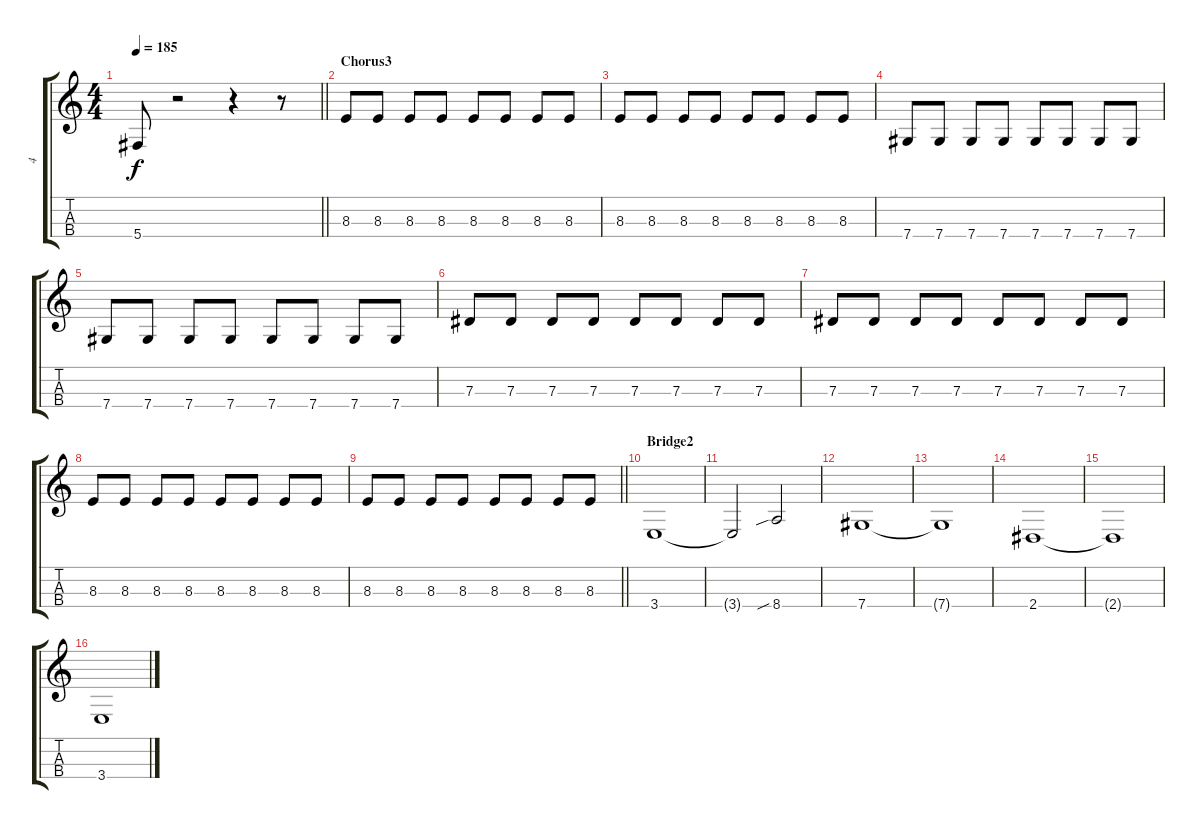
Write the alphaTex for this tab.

\track ("4" "4") {instrument electricbassfinger}
\staff {score tabs}
\tuning (Gb3 Db3 Ab2 Db2) {hide}
\ts (4 4)
\tempo 185
\clef g2
\barLineRight lightlight
\ks c
5.4.8{dy f} r.2 r.4 r.8 |
\section ("" "Chorus3")
8.3.8 8.3.8 8.3.8 8.3.8 8.3.8 8.3.8 8.3.8 8.3.8 |
8.3.8 8.3.8 8.3.8 8.3.8 8.3.8 8.3.8 8.3.8 8.3.8 |
7.4.8 7.4.8 7.4.8 7.4.8 7.4.8 7.4.8 7.4.8 7.4.8 |
7.4.8 7.4.8 7.4.8 7.4.8 7.4.8 7.4.8 7.4.8 7.4.8 |
7.3.8 7.3.8 7.3.8 7.3.8 7.3.8 7.3.8 7.3.8 7.3.8 |
7.3.8 7.3.8 7.3.8 7.3.8 7.3.8 7.3.8 7.3.8 7.3.8 |
8.3.8 8.3.8 8.3.8 8.3.8 8.3.8 8.3.8 8.3.8 8.3.8 |
\barLineRight lightlight
8.3.8 8.3.8 8.3.8 8.3.8 8.3.8 8.3.8 8.3.8 8.3.8 |
\section ("" "Bridge2")
3.4.1 |
3.4{t}.2 8.4{sib}.2 |
7.4.1 |
7.4{t}.1 |
2.4.1 |
2.4{t}.1 |
3.4.1
